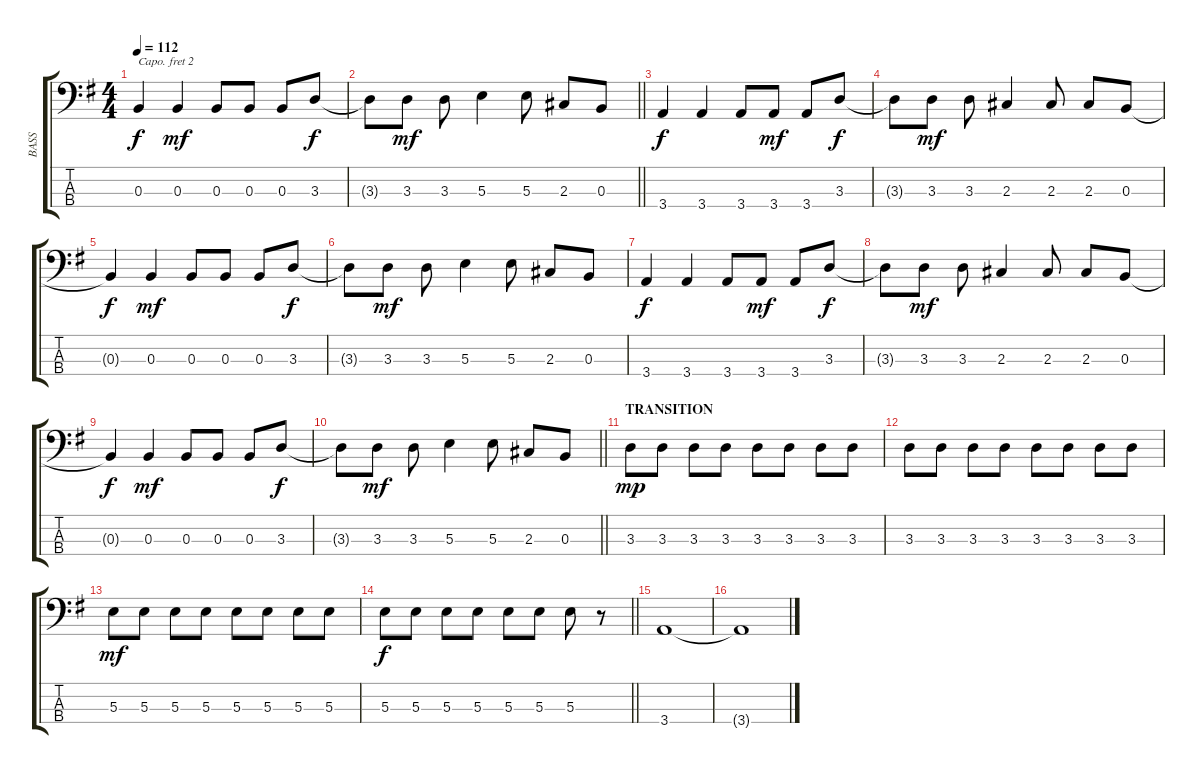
\track ("BASS" "BASS") {instrument acousticbass}
\staff {score tabs}
\capo 2
\tuning (G2 D2 A1 E1) {hide}
\ts (4 4)
\tempo 112
\clef f4
\ks g
0.3{t}.4{dy f} 0.3.4{dy mf} 0.3.8 0.3.8 0.3.8 3.3.8{dy f} |
\barLineRight lightlight
3.3{t}.8 3.3.8{dy mf} 3.3.8 5.3.4 5.3.8 2.3.8 0.3.8 |
3.4.4{dy f} 3.4.4 3.4.8 3.4.8{dy mf} 3.4.8 3.3.8{dy f} |
3.3{t}.8 3.3.8{dy mf} 3.3.8 2.3.4 2.3.8 2.3.8 0.3.8 |
0.3{t}.4{dy f} 0.3.4{dy mf} 0.3.8 0.3.8 0.3.8 3.3.8{dy f} |
3.3{t}.8 3.3.8{dy mf} 3.3.8 5.3.4 5.3.8 2.3.8 0.3.8 |
3.4.4{dy f} 3.4.4 3.4.8 3.4.8{dy mf} 3.4.8 3.3.8{dy f} |
3.3{t}.8 3.3.8{dy mf} 3.3.8 2.3.4 2.3.8 2.3.8 0.3.8 |
0.3{t}.4{dy f} 0.3.4{dy mf} 0.3.8 0.3.8 0.3.8 3.3.8{dy f} |
\barLineRight lightlight
3.3{t}.8 3.3.8{dy mf} 3.3.8 5.3.4 5.3.8 2.3.8 0.3.8 |
\section ("" "TRANSITION")
3.3.8{dy mp} 3.3.8 3.3.8 3.3.8 3.3.8 3.3.8 3.3.8 3.3.8 |
3.3.8 3.3.8 3.3.8 3.3.8 3.3.8 3.3.8 3.3.8 3.3.8 |
5.3.8{dy mf} 5.3.8 5.3.8 5.3.8 5.3.8 5.3.8 5.3.8 5.3.8 |
\barLineRight lightlight
5.3.8{dy f} 5.3.8 5.3.8 5.3.8 5.3.8 5.3.8 5.3.8 r.8 |
3.4.1 |
3.4{t}.1
